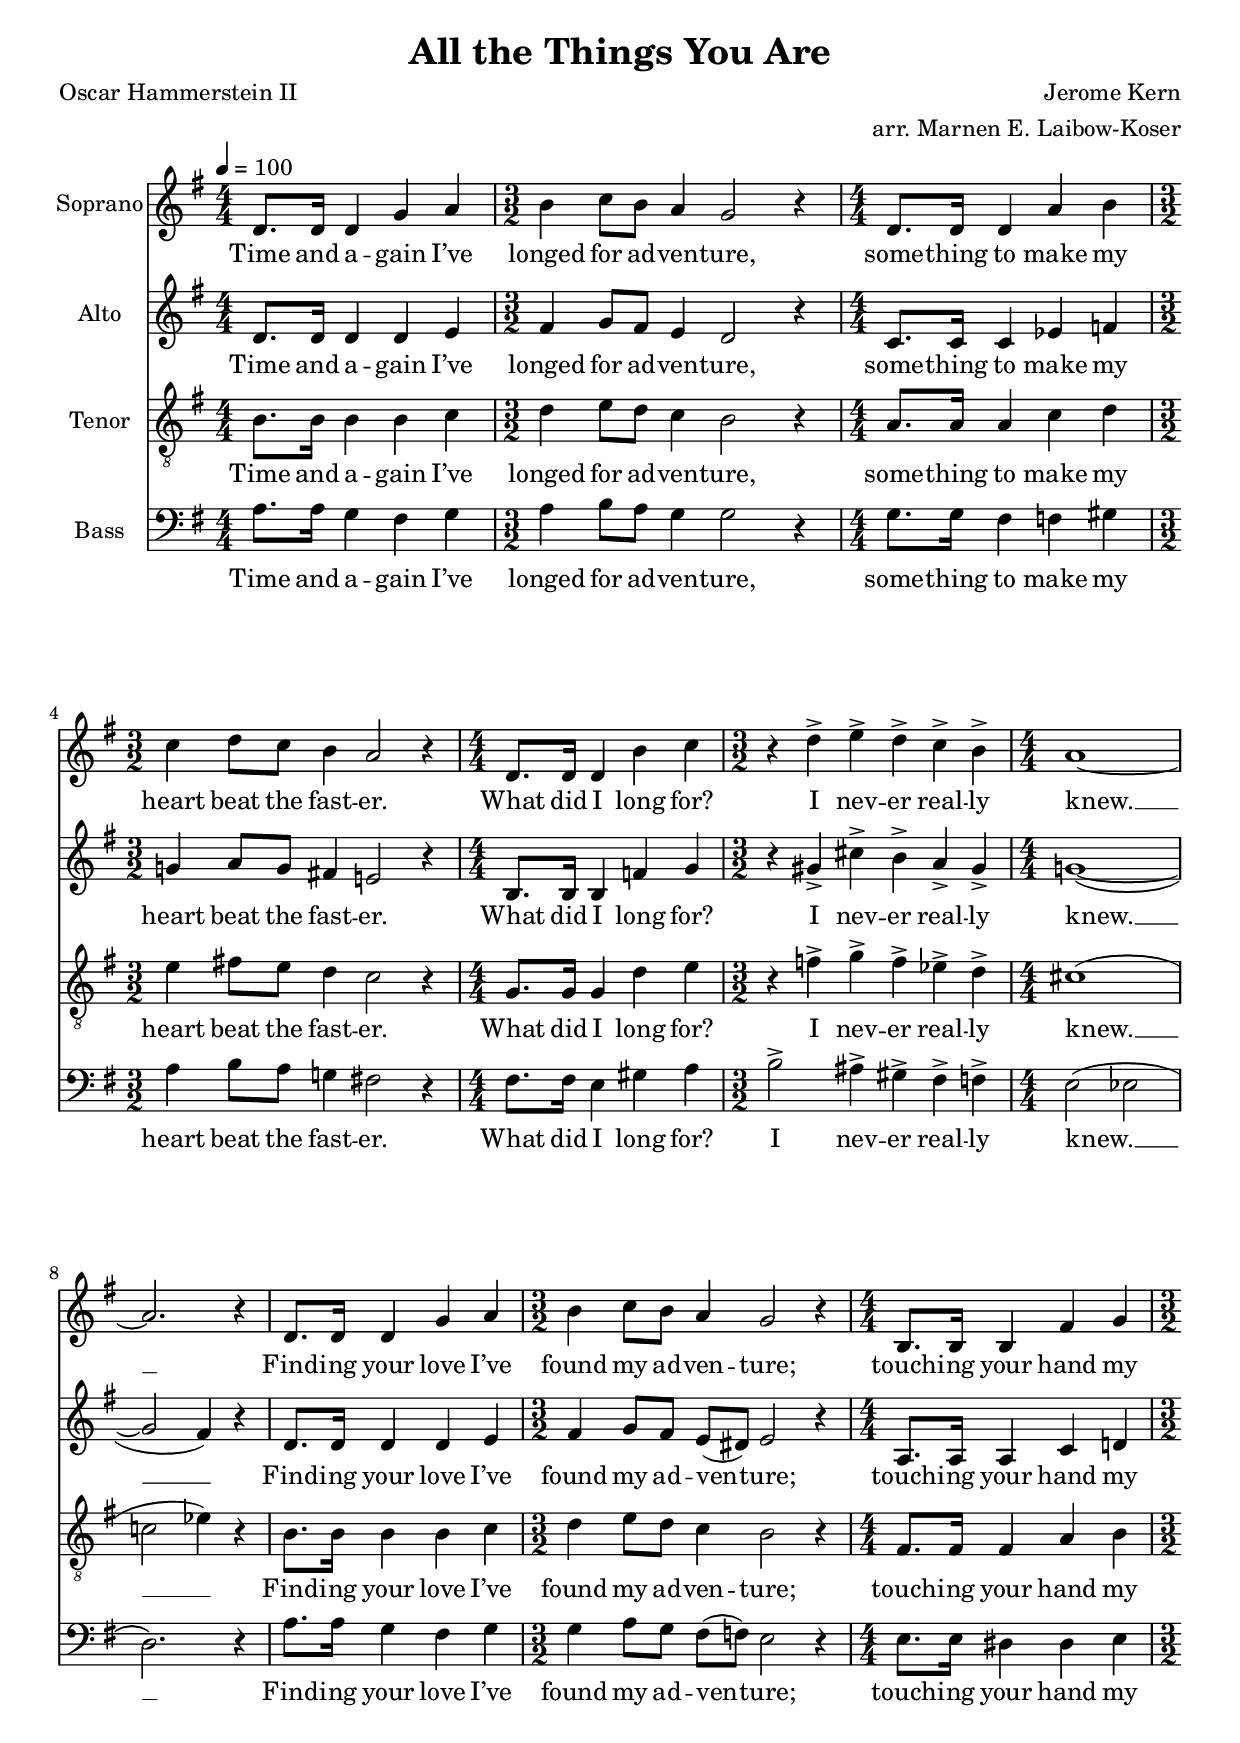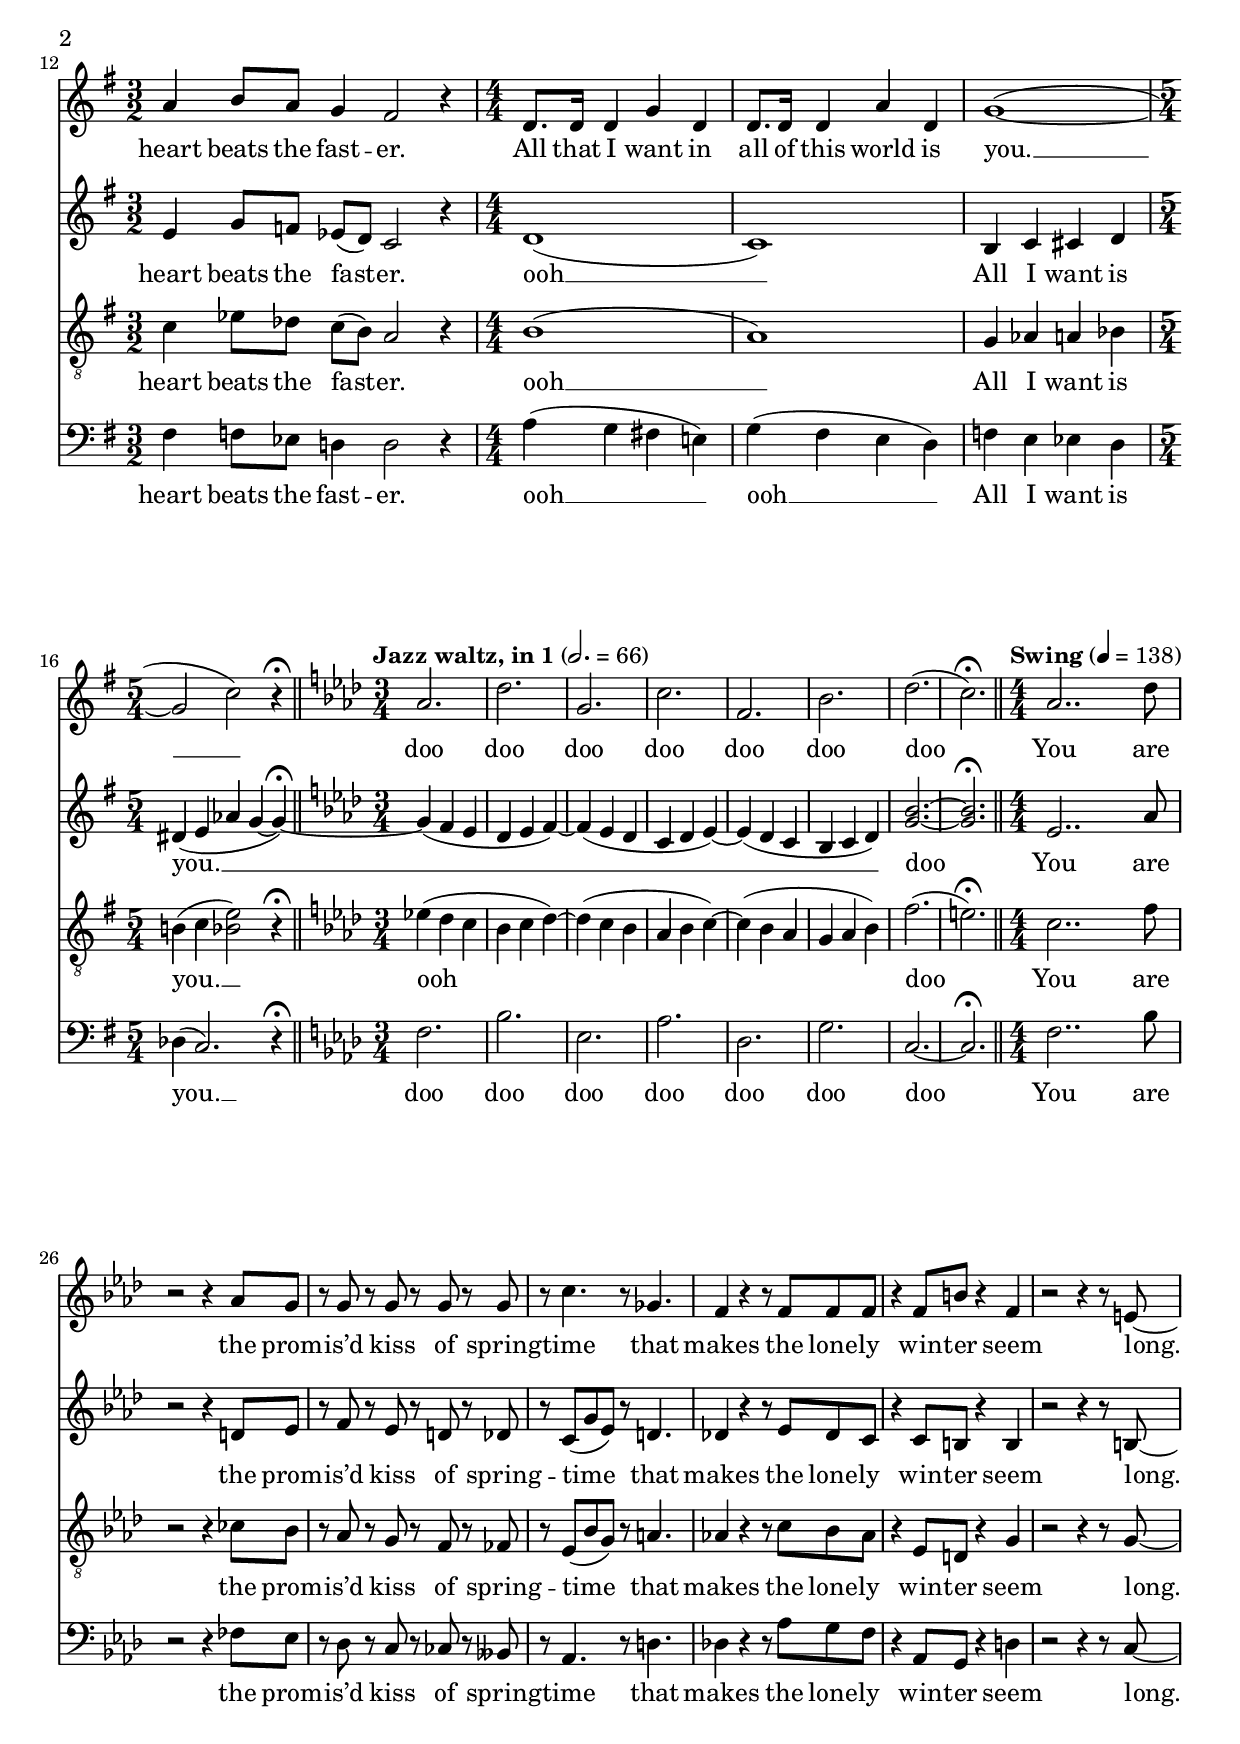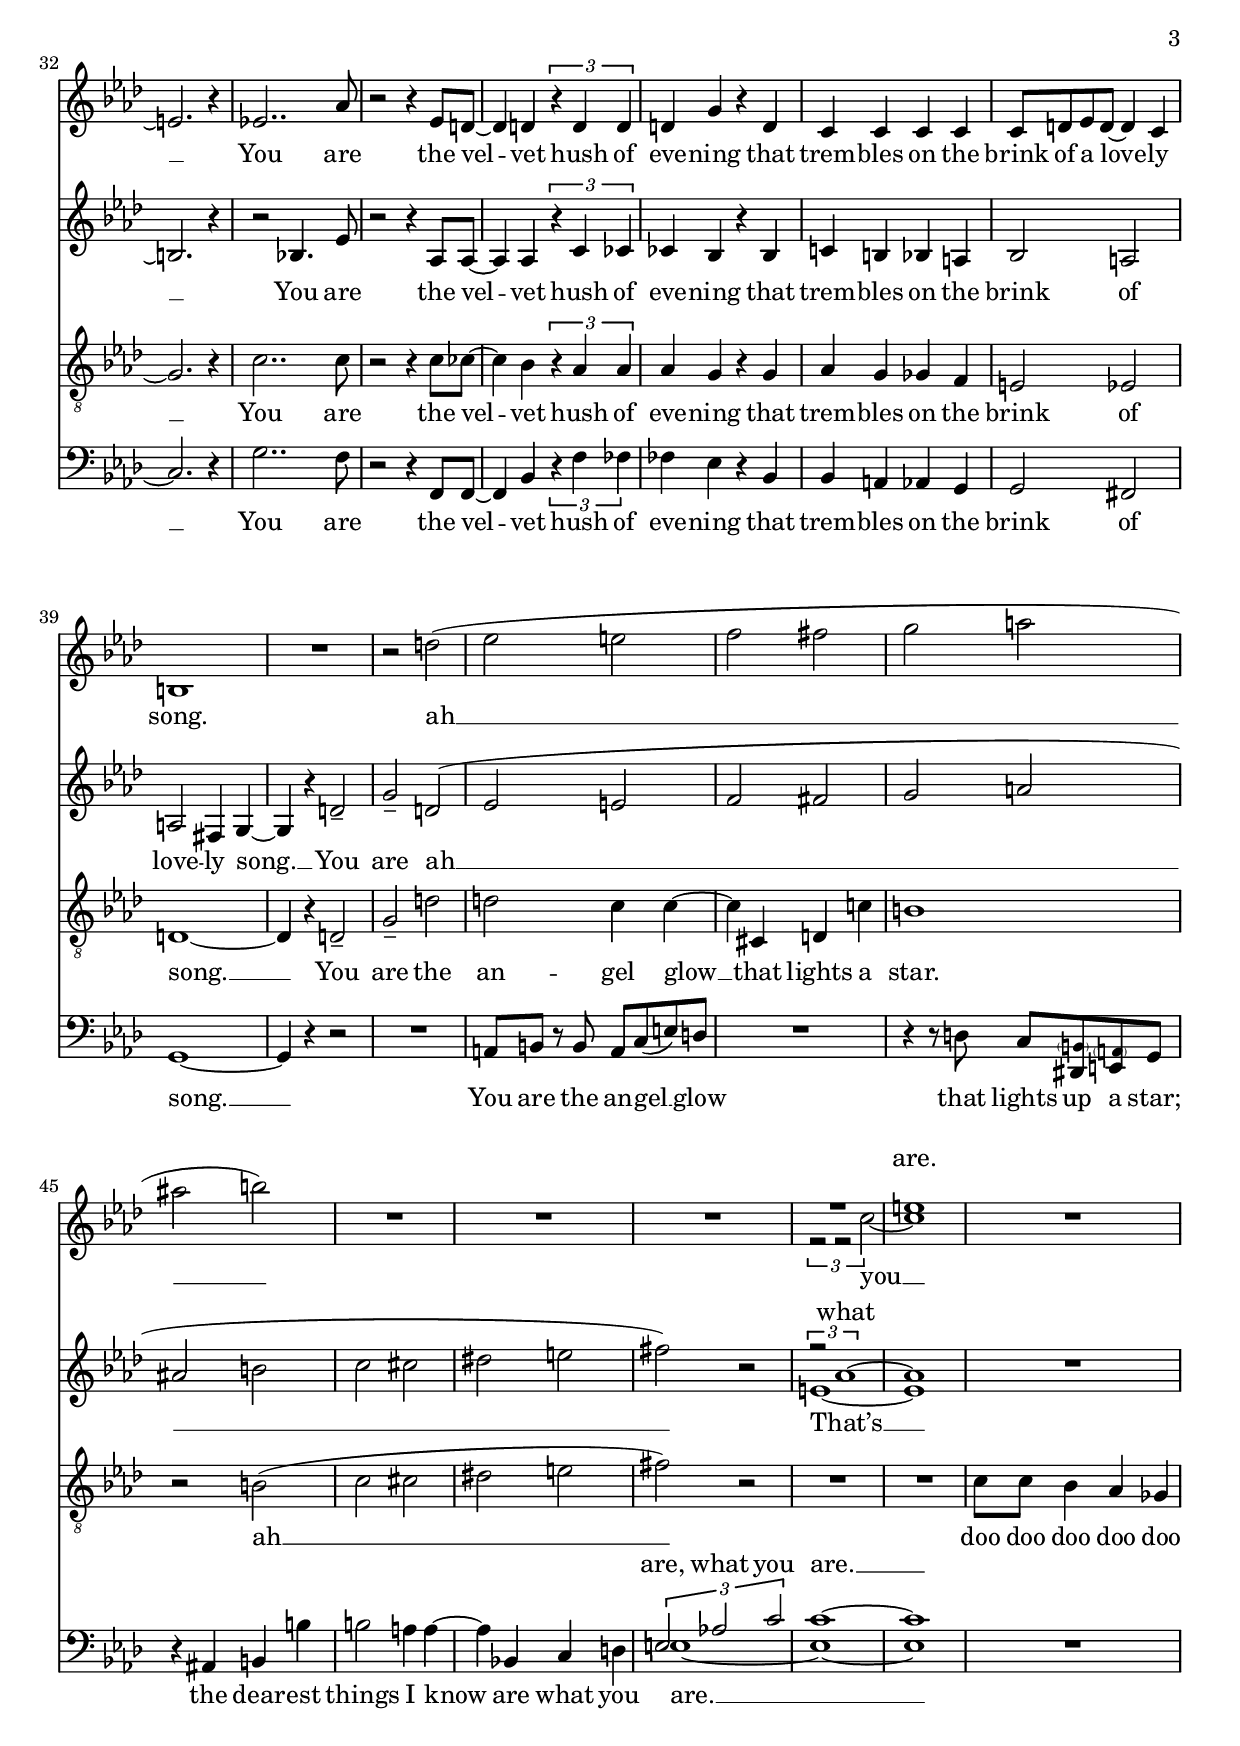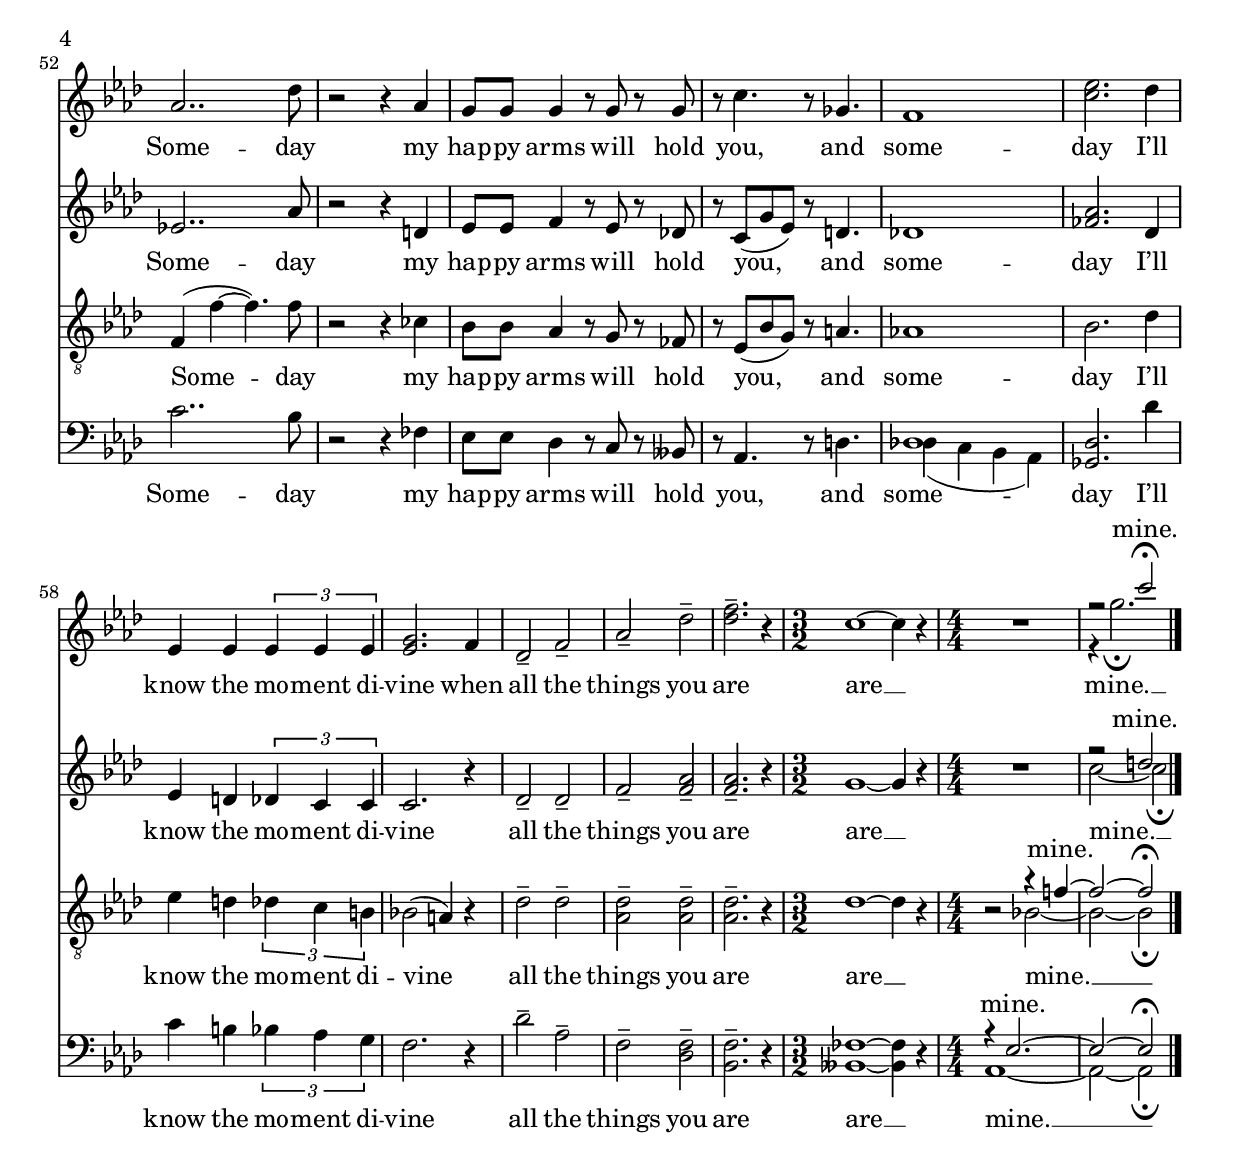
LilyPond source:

\version "2.16.0"

\header {
	title = "All the Things You Are"
	poet = "Oscar Hammerstein II"
	composer = "Jerome Kern"
	arranger = "arr. Marnen E. Laibow-Koser"
}

\include "english.ly"

introA = \lyricmode {
  Time and a -- gain I’ve longed for ad -- ven -- ture,
  some -- thing to make my heart beat the fast -- er.
  What did I long for? I nev -- er real -- ly knew. __
  Find -- ing your love I’ve found my ad -- ven -- ture;
  touch -- ing your hand my heart beats the fast -- er.
}

introB = \lyricmode {
  All that I want in all of this world is you. __
}

introTag = \lyricmode {
  All I want is you. __
}

introOoh = {
  \lyricmode { ooh __ } \introTag
}

waltzDoo = \lyricmode {
  doo doo doo doo doo doo doo
}

refrainA = \lyricmode {  
  You are the prom -- is’d kiss of spring -- time
  that makes the lone -- ly win -- ter seem long. __
  You are the vel -- vet hush of eve -- ning
  that trem -- bles on the brink of
}

refrainB = \lyricmode {
  a love -- ly song.
}
 
refrainCTenor = \lyricmode {
  You are the an -- gel glow __ that lights a star.
}

refrainCBass = \lyricmode {
  You are the an -- gel __ glow that lights up a star;
}

ah = \lyricmode { ah __ }

refrainD = \lyricmode {
  the dear -- est things I know are what you are. __
}
 
refrainE = \lyricmode {
  are, what you are. __
}

refrainF = \lyricmode {
  Some -- day my hap -- py arms will hold you,
  and some -- day I’ll know the mo -- ment di -- vine
}

refrainG = \lyricmode {
  all the things you are are __ mine. __
}

global = {
  \numericTimeSignature
  \dynamicUp
  \accidentalStyle "modern"
  
  \tempo 4 = 100
  \key g \major
}

waltz = { \tempo "Jazz waltz, in 1" 2. = 66 }

swing = { \tempo "Swing" 4 = 138 }
 
staffSoprano = \new Staff = "Soprano" {
	\set Staff.instrumentName = "Soprano"
	\set Staff.midiInstrument = "flute"
	\clef treble
	\context Voice = "melodySop" {
	  \global
	  
	  \relative d' {
	    \time 4/4 d8. d16 d4 g a | \time 3/2 b c8 b a4 g2 r4 |
	    \time 4/4 d='8. d16 d4 a' b | \time 3/2 c d8 c b4 a2 r4 |
	    \time 4/4 d,='8. d16 d4 b' c | \time 3/2 r d-> e-> d-> c-> b-> |
	    \time 4/4 a='1 ~ | a2. r4 |
	    d,='8. d16 d4 g a | \time 3/2 b c8 b a4 g2 r4 |
	    \time 4/4 b,=8. b16 b4 fs' g | \time 3/2 a b8 a g4 fs2 r4 |
	    \time 4/4 d='8. d16 d4 g d | d8. d16 d4 a' d, |
	    g='1( ~ | \time 5/4 g2 c2) r4\fermata \bar "||"
	    \key f \minor
	    \waltz
	    \time 3/4 af='2. | df |
	    g,=' | c |
	    f,=' | bf |
	    df=''( | c)\fermata \bar "||"
	    
	    \swing
	    \time 4/4 af='2.. df8 | r2 r4 af8 g |
	    r g=' r g r g r g | r c4. r8 gf4. |
	    f='4 r r8 f f f | r4 f8 b r4 f |
	    r2 r4 r8 e=' ~ | e2. r4 |
	    ef='2.. af8 | r2 r4 ef8 d ~ |
	    d='4 d \times 2/3 { r4 d d } | d g r d |
	    c=' c c c | c8 d ef d ~ d4 c |
	    b=1 | R1 | r2 d'( |
	    ef='' e | f fs | g a | as b) |
	    R1*3 |
	    <<
	      {
	        \voiceTwo \times 2/3 { r2 r c,='' ~ } | c1 |
	      }
	      \new Voice = "areSoprano" {
	        \voiceOne R1 | e=''1 |
	      }
	      \new Lyrics \with { alignAboveContext = Soprano } \lyricmode { _1 are. }
	    >>
	    \oneVoice R1 |
	    af,='2.. df8 | r2 r4 af |
	    g='8 g g4 r8 g r g | r c4. r8 gf4. |
	    f='1 | <c' ef>2. df4 |
	    ef,=' ef \times 2/3 { ef4 ef ef } | <ef g>2. f4 |
	    df='2-- f-- | af-- df-- | <df f>2.-- r4 |
	    \time 3/2 c=''1 ~ c4 r |
	    \time 4/4 R1 |
	    <<
	      { \voiceTwo r4 g'2.\fermata }
	      \new Voice { \voiceOne r2 c='''2\fermata }
	      \new Lyrics \with { alignAboveContext = Soprano } \lyricmode { \skip 2 mine. }
	    >>
	    
		}

	\bar "|."
	}

}
staffAlto = \new Staff = "Alto" {
	\set Staff.instrumentName = "Alto"
	\set Staff.midiInstrument = "clarinet"
	\clef treble
	\context Voice = "melodyAlt" {
	  \global
	  
	  \relative d' {
	    d8. d16 d4 d e | fs g8 fs e4 d2 r4 |
	    c='8. c16 c4 ef4 f | g! a8 g fs4 e2 r4 |
	    b=8. b16 b4 f' g | r4 gs-> cs-> b-> a-> gs-> |
	    g!='1( ~ | g2 fs4) r |
	    d='8. d16 d4 d e | fs g8 fs e( ds) e2 r4 |
	    a,=8. a16 a4 c d! | e g8 f ef( d) c2 r4 |
	    d='1( | c) |
	    b=4 c cs d | ds( e af g ~ g)\fermata ~ \bar "||"
	    \key f \minor
	    \waltz
	    g='4( f ef | df ef f) ~ |
	    f='( ef df | c df ef) ~ |
	    ef='( df c | bf c df) |
	    <g=' bf>2. ~ | q\fermata \bar "||"
	    
	    \swing
	    ef='2.. af8 | r2 r4 d,8 ef |
	    r f=' r ef r d r df | r c( g' ef) r d4. |
	    df='4 r r8 ef df c | r4 c8 b r4 b |
	    r2 r4 r8 b= ~ | b2. r4 |
	    r2 bf=4. ef8 | r2 r4 af,8 af ~ |
	    af=4 af \times 2/3 { r4 c cf } | cf4 bf r bf |
	    c=' b bf a | bf2 a |
	    a= fs4 g ~ | g r d'2-- | g-- d( |
	    ef=' e | f fs | g a | as b |
	    c='' cs | ds e | fs) r |
	    <<
	      { 
	        \voiceTwo e,='1 ~ | e |
	      }
	      \new Voice = "whatAlto" {
	        \voiceOne \times 2/3 { r2 af='1 ~ } | af1 |
	      }
	      \new Lyrics \with { alignAboveContext = Alto } \lyricmode { \times 2/3 { \skip 2 what1 }  }
	    >>
	    \oneVoice R1 |
	    ef!='2.. af8 | r2 r4 d, |
	    ef='8 ef f4 r8 ef r df | r c( g' ef) r d4. |
	    df='1 | <ff af>2. df4 |
	    ef=' d \times 2/3 { df4 c c } | c2. r4 |
	    df='2-- df-- | f-- <f af>-- |
	    q2.-- r4 | g='1 ~ g4 r4 | R1 |
	    <<
	      { \voiceTwo c=''2 ~ c\fermata }
	      \new Voice { \voiceOne r2 d }
	      \new Lyrics \with { alignAboveContext = Alto } \lyricmode { \skip 2 mine. }
	    >>
	  }

	\bar "|."
	}

}
staffTenor = \new Staff = "Tenor" {
	\set Staff.instrumentName = "Tenor"
	\set Staff.midiInstrument = "french horn"
	\clef "G_8"
	\context Voice = "melodyTen" {
	  \global	
	  \relative b {
	    b8. b16 b4 b c | d e8 d c4 b2 r4 |
	    a=8. a16 a4 c d | e fs!8 e d4 c2 r4 |
	    g=8. g16 g4 d' e | r4 f-> g-> f-> ef-> d-> |
	    cs='1( | c2 ef4) r |
	    b=8. b16 b4 b c | d e8 d c4 b2 r4 |
	    fs=8. fs16 fs4 a b | c ef8 df c( b) a2 r4 |
	    b=1( | a) |
	    g=4 af a bf | b( c <bf e>2) r4\fermata \bar "||"
	    
	    \key f \minor
	    \waltz
	    ef!='4( df c | bf c df) ~ |
	    df='( c bf | af bf c) ~ |
	    c='( bf af | g af bf) |
	    f'='2.( | e)\fermata \bar "||"
	    
	    \swing
	    c='2.. f8 | r2 r4 cf8 bf |
	    r af= r g r f r ff | r ef( bf' g) r a4. |
	    af=4 r r8 c bf af | r4 ef8 d r4 g |
	    r2 r4 r8 g= ~ | g2. r4 |
	    c='2.. c8 | r2 r4 c8 cf ~ |
	    cf='4 bf \times 2/3 { r4 af af } | af4 g r g |
	    af= g gf f | e2 ef |
	    d1 ~ | d4 r d2-- | g-- d' |
	    d='2 c4 c ~ | c cs, d c' |
	    b=1 | r2 b( | c cs | ds e |
	    fs='2) r | R1*2 | c8 c bf4 af gf |
	    
	    f=4( f' ~ f4.) f8 | r2 r4 cf |
	    bf=8 bf af4 r8 g r ff | r ef( bf' g) r a4. |
	    af=1 | bf2. df4 |
	    ef=' d \times 2/3 { df4 c b } | bf2( a4) r |
	    df='2-- df-- | <df af>-- q-- |
	    q2.-- r4 | df='1 ~ df4 r |
	    r2
	    <<
	      { \voiceTwo bf!= ~ | bf ~ bf\fermata }
	      \new Voice { \voiceOne r4 f'! ~ | f2 ~ f\fermata }
	      \new Lyrics \with { alignAboveContext = Tenor } \lyricmode { \skip 4 mine. __ __ "" }
	    >>
	  }
	}
	
	\bar "|."

}
staffBass = \new Staff = "Bass" {
	\set Staff.instrumentName = "Bass"
	\set Staff.midiInstrument = "bassoon"
	\clef bass
	\context Voice = "melodyBas" {
	  \global	
	  
	  \relative a {
	    a8. a16 g4 fs g | a b8 a g4 g2 r4 |
	    g=8. g16 fs4 f gs | a b8 a g4 fs2 r4 |
	    fs=8. fs16 e4 gs a | b2-> as4-> gs-> fs-> f-> |
	    e=2( ef | d2.) r4 |
	    a'=8. a16 g4 fs g | g a8 g fs8( f) e2 r4 |
	    e=8. e16 ds4 ds e | fs f8 ef d4 d2 r4 |
	    a'=4( g fs e) | g( fs e d) |
	    f= e ef d | df( c2.) r4\fermata \bar "||"
	    \key f \minor
	    \waltz
	    f=2. | bf |
	    ef,= | af |
	    df,= | g |
	    c,= ~ | c\fermata \bar "||"
	    
	    \swing
	    f=2.. bf8 | r2 r4 ff8 ef |
	    r df= r c r cf r bff | r af4. r8 d4. |
	    df=4 r4 r8 af' g f | r4 af,8 g r4 d' |
	    r2 r4 r8 c= ~ | c2. r4 |
	    g'=2.. f8 | r2 r4 f,8 f ~ |
	    f=,4 bf \times 2/3 { r4 f' ff} | ff4 ef r bf |
	    bf=, a af g | g2 fs2 |
	    g=,1 ~ | g4 r r2 | R1 |
	    a=,8 b r b a c( e) d | R1 |
	    r4 r8 d= c <\parenthesize \tweak #'font-size #-2 b ds,> <\parenthesize \tweak #'font-size #-2 a e> g |
	    r4 as=, b b' |
	    b=2 a4 a ~ | a bf,! c d |
	    <<
	      {
	        \voiceTwo e=1 ~ | e ~ | e |
	      }
	      \new Voice = "refrainEBassOne" {
	        \voiceOne \times 2/3 { e=2 af c } | c1 ~ | c |
	      }
	      \new Lyrics \with { alignAboveContext = Bass } \lyricsto "refrainEBassOne" \refrainE
	    >>
	    \oneVoice R1 | c='2.. bf8 |
	    r2 r4 ff= | ef8 ef df4 r8 c r bff |
	    r af=,4. r8 d4. |
	    <<
	      { \voiceOne df=1 | }
	      \new Voice { \voiceTwo df4( c bf af) | }
	    >>
	    \oneVoice <df= gf,>2. df'4 |
	    c=' b \times 2/3 { bf4 af g } | f2. r4 |
	    df'='2-- af-- | f-- <df f>-- |
	    <bf=, f'>2.-- r4 | <bff ff'>1 ~ q4 r4 |
	    <<
	      { \voiceTwo af=,1 ~ | af2 ~ af\fermata }
	      \new Voice { \voiceOne r4 ef'2. ~ | ef2 ~ ef\fermata}
	      \new Lyrics \with { alignAboveContext = Bass } \lyricmode { \skip 4 mine.2. }
	    >>
	  }
	}
	
	\bar "|."
}


\score {
	<<
		\staffSoprano
		\context Lyrics = "lmelodySop" \lyricmode {
		  \lyricsto "melodySop" {
		    \introA \introB
		    \waltzDoo
		    \refrainA \refrainB
		    \ah
		    \lyricmode { you __ }
		    \refrainF \lyricmode { when } \refrainG
		  }
		}
		
		\staffAlto
		\context Lyrics = "lmelodyAlt" \lyricmode {
		  \lyricsto "melodyAlt" {
		    \introA \introOoh
		    \lyricmode { doo }
		    \refrainA \lyricmode { love -- ly song. __ You are } \ah
		    \lyricmode { That’s __ }
		    \refrainF \refrainG
		  }
		}
		
		\staffTenor
		\context Lyrics = "lmelodyTen" \lyricmode {
		  \lyricsto "melodyTen" {
		    \introA \introOoh
		    \lyricmode { ooh doo }
		    \refrainA \lyricmode { song. __ }
		    \refrainCTenor \ah
		    \lyricmode { doo doo doo doo doo }
		    \refrainF \refrainG
		  }
		}
		
		\staffBass
		\context Lyrics = "lmelodyBas" \lyricmode {
		  \lyricsto "melodyBas" {
		    \introA \lyricmode { ooh __ } \introOoh
		    \waltzDoo
		    \refrainA \lyricmode { song. __ }
		    \refrainCBass
		    \refrainD 
		    \refrainF \refrainG
		  }
		}
	>>

	\midi {
	}
	
	\layout {
	}
}

\paper {
}
